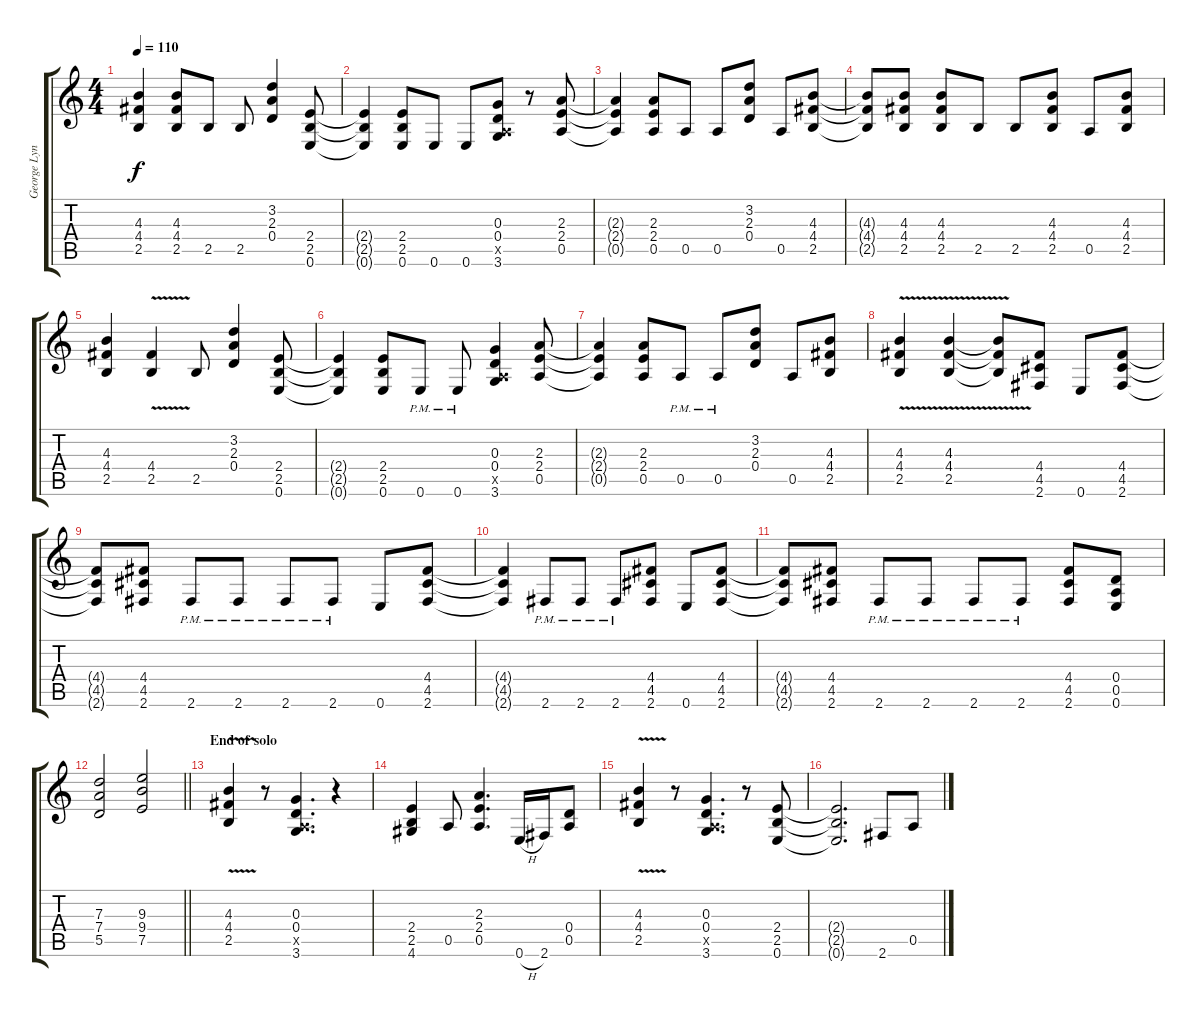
\track ("George Lynch Rhythym" "George Lyn") {instrument distortionguitar}
\staff {score tabs}
\tuning (E4 B3 G3 D3 A2 E2) {hide}
\ts (4 4)
\tempo 110
\clef g2
\ks c
(4.3 4.4 2.5).4{dy f} (4.3 4.4 2.5).8 2.5.8 2.5.8 (3.2 2.3 0.4).4 (2.4 2.5 0.6).8 |
(2.4{t} 2.5{t} 0.6{t}).4 (2.4 2.5 0.6).8 0.6.8 0.6.8 (0.3 0.4 0.5{x} 3.6).8 r.8 (2.3 2.4 0.5).8 |
(2.3{t} 2.4{t} 0.5{t}).4 (2.3 2.4 0.5).8 0.5.8 0.5.8 (3.2 2.3 0.4).8 0.5.8 (4.3 4.4 2.5).8 |
(4.3{t} 4.4{t} 2.5{t}).8 (4.3 4.4 2.5).8 (4.3 4.4 2.5).8 2.5.8 2.5.8 (4.3 4.4 2.5).8 0.5.8 (4.3 4.4 2.5).8 |
(4.3 4.4 2.5).4 (4.4{v} 2.5{v}).4 2.5.8 (3.2 2.3 0.4).4 (2.4 2.5 0.6).8 |
(2.4{t} 2.5{t} 0.6{t}).4 (2.4 2.5 0.6).8 0.6{pm}.8 0.6{pm}.8 (0.3 0.4 0.5{x} 3.6).4 (2.3 2.4 0.5).8 |
(2.3{t} 2.4{t} 0.5{t}).4 (2.3 2.4 0.5).8 0.5{pm}.8 0.5{pm}.8 (3.2 2.3 0.4).8 0.5.8 (4.3 4.4 2.5).8 |
(4.3 4.4 2.5{v}).4 (4.3{v} 4.4 2.5).4 (4.3{t} 4.4{t} 2.5{t}).8 (4.4 4.5 2.6).8 0.6.8 (4.4 4.5 2.6).8 |
(4.4{t} 4.5{t} 2.6{t}).8 (4.4 4.5 2.6).8 2.6{pm}.8 2.6{pm}.8 2.6{pm}.8 2.6{pm}.8 0.6.8 (4.4 4.5 2.6).8 |
(4.4{t} 4.5{t} 2.6{t}).4 2.6{pm}.8 2.6{pm}.8 2.6{pm}.8 (4.4 4.5 2.6).8 0.6.8 (4.4 4.5 2.6).8 |
(4.4{t} 4.5{t} 2.6{t}).8 (4.4 4.5 2.6).8 2.6{pm}.8 2.6{pm}.8 2.6{pm}.8 2.6{pm}.8 (4.4 4.5 2.6).8 (0.4 0.5 0.6).8 |
\barLineRight lightlight
(7.3 7.4 5.5).2 (9.3 9.4 7.5).2 |
\section ("" "End of solo")
(4.3 4.4 2.5{v}).4 r.8 (0.3 0.4 0.5{x} 3.6).4{d} r.4 |
(2.4 2.5 4.6).4 0.5.8 (2.3 2.4 0.5).4{d} 0.6{h}.16 2.6.16 (0.4 0.5).8 |
(4.3 4.4 2.5{v}).4 r.8 (0.3 0.4 0.5{x} 3.6).4{d} r.8 (2.4 2.5 0.6).8 |
(2.4{t} 2.5{t} 0.6{t}).2{d} 2.6.8 0.5.8
